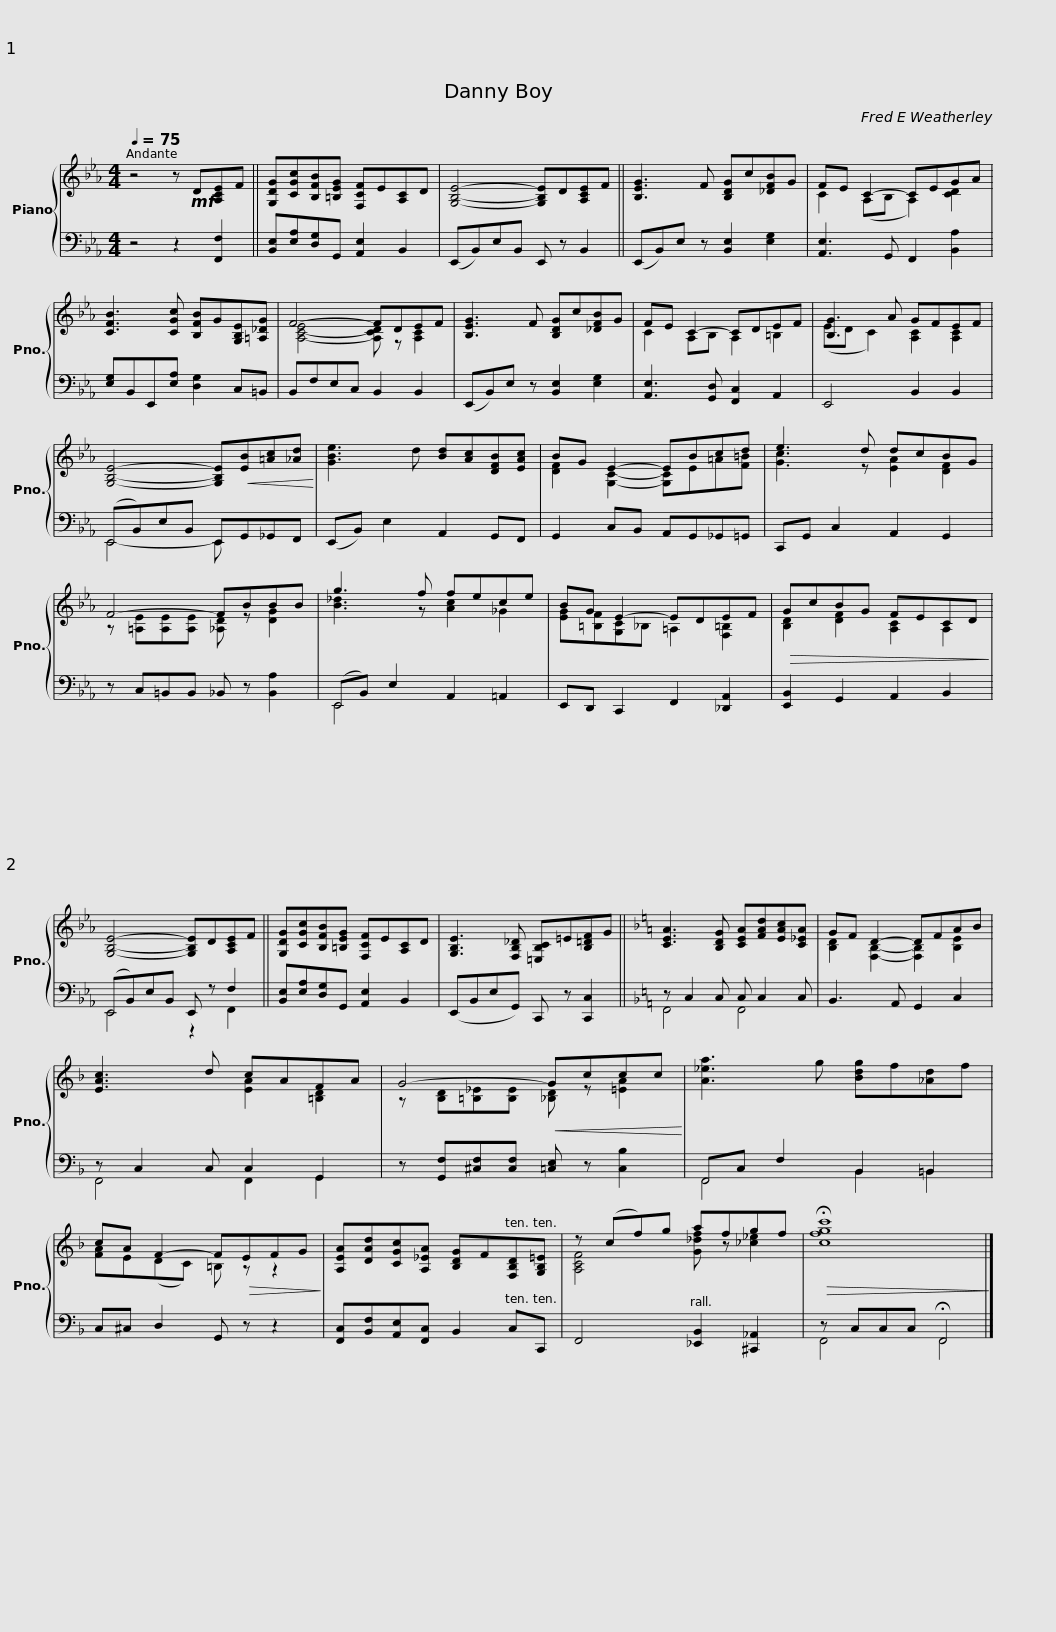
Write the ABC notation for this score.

X:1
%%score { ( 1 3 ) | ( 2 4 ) }
L:1/8
Q:1/4=75
M:4/4
I:linebreak $
K:Eb
V:1 treble
V:3 treble
V:2 bass
V:4 bass
V:1
 z4 z!mf! D[A,CE]F || [G,DG][CGc][B,FB][=B,EG] [F,CF]E[A,C]D | [G,B,E]4- [G,B,E]D[A,CE]F || [B,EG]3 F [B,DG]c[_DFB]G |$ FE C2- CEGA | %5
 [CFB]3 [CGc] [B,FB]G[G,B,E][=A,_DG] | F4- FDEF |$ [B,EG]3 F [B,DG]c[_DFB]G | FE C2- CDEF | [B,G]3 A GFEF |$ %10
 [G,B,E]4- [G,B,E]!<(![EB][=Ac][_Ad]!<)! | [GBe]3 d [Bd][Ac][DFB][EAc] | BG E2- EBcd |$ e3 d dcBG | F4- FBBB | %15
 g3 f fece |$ BG E2- EDEF |!>(! GcBG FECD!>)! | [G,B,E]4- [G,B,E]D[A,CE]F ||$ [G,DG][CGc][B,FB][=B,EG] [F,CF]E[A,C]D | %20
 [G,B,E]3 [F,B,_D] [=E,B,C]=E[B,=DF]G ||[K:F] [CEA]3 [B,DG] [CEA][FAd][EAc][C_EA] |$ GF D2- DFAB | [EAc]3 d cAFA | G4-!<(! Gccc!<)! |$ %25
 [A_ea]3 g [Bdg]f[_Ad]f | cA F2- F!>(!EFG!>)! | [A,EA][DAd][CGc][A,_EA] [B,DG]F[F,B,D][G,B,=E] |$ z (cf)g afgf |!>(! !fermata![cfgc']8!>)! |] %30
V:2
 z4 z2 [F,,F,]2 || [B,,E,][E,A,][D,G,]G,, [A,,E,]2 B,,2 | (E,,B,,)E,B,, E,, z B,,2 || (E,,B,,)E, z [B,,E,]2 [E,G,]2 |$ [A,,E,]3 G,, F,,2 [B,,A,]2 | %5
 [E,G,]B,,E,,[E,A,] [D,G,]2 C,=B,, | B,,F,E,C, B,,2 B,,2 |$ (E,,B,,)E, z [B,,E,]2 [E,G,]2 | [A,,E,]3 [G,,D,] [F,,C,]2 A,,2 | E,,4 B,,2 B,,2 |$ %10
 (E,,B,,)E,B,, E,,G,,_G,,F,, | (E,,B,,) E,2 A,,2 G,,F,, | G,,2 C,B,, A,,G,,_G,,=G,, |$ C,,G,, C,2 A,,2 G,,2 | z C,=B,,B,, _B,, z [B,,A,]2 | %15
 (E,,B,,) E,2 A,,2 =A,,2 |$ E,,D,, C,,2 F,,2 [_D,,A,,]2 | [E,,B,,]2 G,,2 A,,2 B,,2 | (E,,B,,)E,B,, E,, z F,2 ||$ [B,,E,][E,A,][D,G,]G,, [A,,E,]2 B,,2 | %20
 (E,,B,,E,G,,) C,, z [C,,C,]2 ||[K:F] z C,2 C, C, C,2 C, |$ B,,3 A,, G,,2 C,2 | z C,2 C, C,2 G,,2 | z [G,,F,][^C,F,][C,F,] [=C,E,] z [C,B,]2 |$ %25
 F,,C, F,2 B,,2 =B,,2 | C,^C, D,2 G,, z z2 | [F,,C,][B,,F,][A,,E,][F,,C,] B,,2 C,C,, |$ F,,4 [_E,,B,,]2 [^C,,_A,,]2 | z C,C,C, !fermata!F,,4 |] %30
V:3
 x8 || x8 | x8 || x8 |$ C2 (A,B, A,2) [CD]2 | %5
 x8 | [A,-C-E]4 [A,CD] z [A,C]2 |$ x8 | C2 A,B, A,2 =B,2 | (ED C2) [A,C]2 [A,C]2 |$ %10
 x8 | x8 | [DF]2 [G,C]2- [G,C]E=A[F=B] |$ [Gc]3 z [EA]2 [DF]2 | z [=A,E][A,E][A,E] [_A,D] z [DG]2 | %15
 [B_d]3 z [Ac]2 _G2 |$ [EG][=B,F][G,C]_B, =A,2 [F,=B,]2 | [B,D]2 [DF]2 [A,C]2 A,2 | x8 ||$ x8 | %20
 x8 ||[K:F] x8 |$ [B,D]2 [F,B,]2- [F,B,]2 [B,E]2 | x2 x x [EA]2 [=B,D]2 | z [B,D][=B,_E][B,E] [_B,D] z [=EA]2 |$ %25
 x8 | [FA]E(DC) =B, z z2 | x8 |$ [A,CF]4 [G_df] z [_c_e]2 | x8 |] %30
V:4
 x8 || x8 | x8 || x8 |$ x8 | %5
 x8 | x8 |$ x8 | x8 | x8 |$ %10
 E,,4- E,, x x2 | x8 | x8 |$ x8 | x8 | %15
 E,,4 x4 |$ x8 | x8 | E,,4 z2 F,,2 ||$ x8 | %20
 x8 ||[K:F] F,,4 F,,4 |$ x8 | F,,4 F,,2 G,,2 | x8 |$ %25
 F,,4 B,,2 =B,,2 | x8 | x8 |$ x8 | F,,4 F,,4 |] %30
